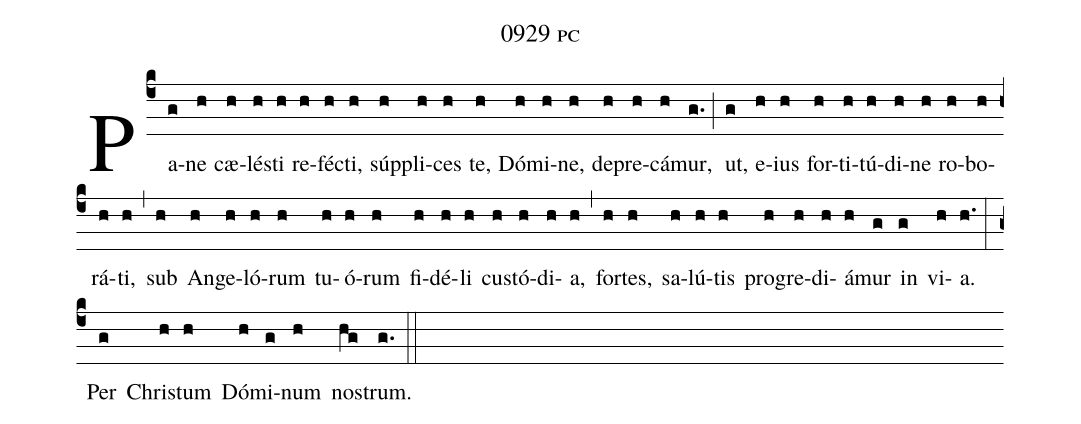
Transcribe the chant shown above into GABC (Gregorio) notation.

name: 0929 pc;
%%
(c4)
Pa(g)ne(h) cæ(h)lés(h)ti(h) re(h)féc(h)ti,(h) súp(h)pli(h)ces(h) te,(h) Dó(h)mi(h)ne,(h) de(h)pre(h)cá(h)mur,(g.) (;)
ut,(g) e(h)ius(h) for(h)ti(h)tú(h)di(h)ne(h) ro(h)bo(h)rá(h)ti,(h) (,)
sub(h) An(h)ge(h)ló(h)rum(h) tu(h)ó(h)rum(h) fi(h)dé(h)li(h) cus(h)tó(h)di(h)a,(h) (,)
for(h)tes,(h) sa(h)lú(h)tis(h) pro(h)gre(h)di(h)á(h)mur(g) in(g) vi(h)a.(h.) (:)
Per(g) Chris(h)tum(h) Dó(h)mi(g)num(h) nos(hg)trum.(g.) (::)
